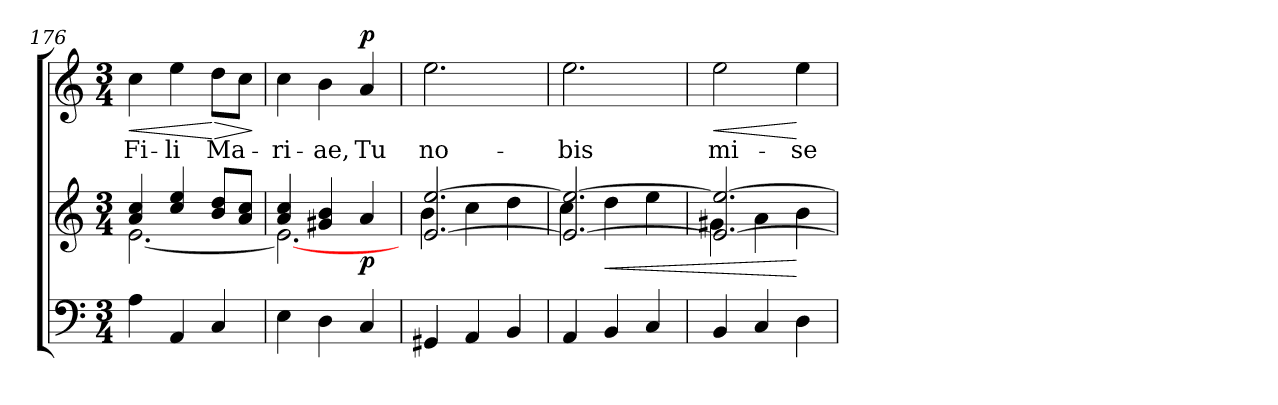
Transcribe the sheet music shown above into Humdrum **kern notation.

**kern	**kern	**dynam	**kern	**text	**dynam
*part2	*part2	*part2	*part1	*part1	*part1
*staff3	*staff2	*staff2/3	*staff1	*staff1	*staff1
*clefF4	*clefG2	*	*clefG2	*	*
*	*	*	*ITrd7c12	*	*
*k[]	*k[]	*	*k[]	*	*
*C:	*C:	*	*C:	*	*
*M3/4	*M3/4	*	*M3/4	*	*
=176	=176	=176	=176	=176	=176
*	*^	*	*	*	*
!	!	!	!	!	!LO:LY:b	!LO:HP:b
4A\	4a/ 4cc/	[<2.e\	.	4c\	Fi-	<
!	!	!	!	!	!LO:LY:b	!
4AA/	4cc/ 4ee/	.	.	4e\	-li	.
!	!	!	!	!	!LO:LY:b	!LO:HP:n=1:b
4C/	8b/ 8dd/L	.	.	8d\L	Ma-	[ >
.	8a/ 8cc/J	.	.	8c\J	.	.
*	*v	*v	*	*	*	*
.	.	.	.	.	]
=177	=177	=177	=177	=177	=177
*	*^	*	*	*	*
!	!	!	!	!	!LO:LY:b	!
4E\	4a/ 4cc/	2.e\_	.	4c\	-ri-	.
!	!	!	!	!	!LO:LY:b	!
4D\	4g#X/ 4b/	.	.	4B\	-ae,	.
!	!	!	!LO:DY:b	!	!LO:LY:b	!LO:DY:a
4C/	4a/	.	p	4A/	Tu	p
!!LO:PB:g=z
=178	=178	=178	=178	=178	=178	=178
!	!	!	!	!	!LO:LY:b	!
4GG#X/	[<2.e/ [>2.ee/	4b\	.	2.e\	no-	.
4AA/	.	4cc\	.	.	.	.
4BB/	.	4dd\	.	.	.	.
=179	=179	=179	=179	=179	=179	=179
!	!	!	!	!	!LO:LY:b	!
4AA/	2.e/_ 2.ee/_	4cc\	.	2.e\	-bis	.
!	!	!	!LO:HP:b	!	!	!
4BB/	.	4dd\	<	.	.	.
4C/	.	4ee\	.	.	.	.
=180	=180	=180	=180	=180	=180	=180
!	!	!	!	!	!LO:LY:b	!LO:HP:b
4BB/	2.e/_ 2.ee/_	4g#X\	.	2e\	mi-	<
4C/	.	4a\	.	.	.	.
!	!	!	!	!	!LO:LY:b	!
4D\	.	4b\	[	4e\	-se-	[
*	*v	*v	*	*	*	*
=	=	=	=	=	=
*-	*-	*-	*-	*-	*-
